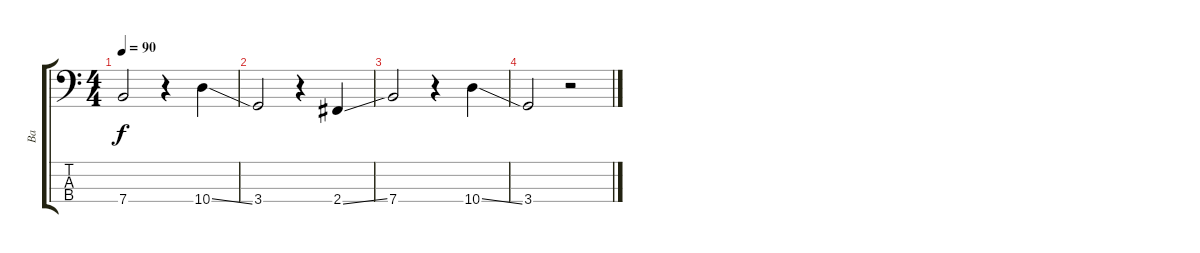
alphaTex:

\track ("Ba" "Ba") {instrument electricbassfinger}
\staff {score tabs}
\tuning (G2 D2 A1 E1) {hide}
\ts (4 4)
\tempo 90
\clef f4
\ks c
7.4.2{dy f} r.4 10.4{ss}.4 |
3.4.2 r.4 2.4{ss}.4 |
7.4.2 r.4 10.4{ss}.4 |
3.4.2 r.2
